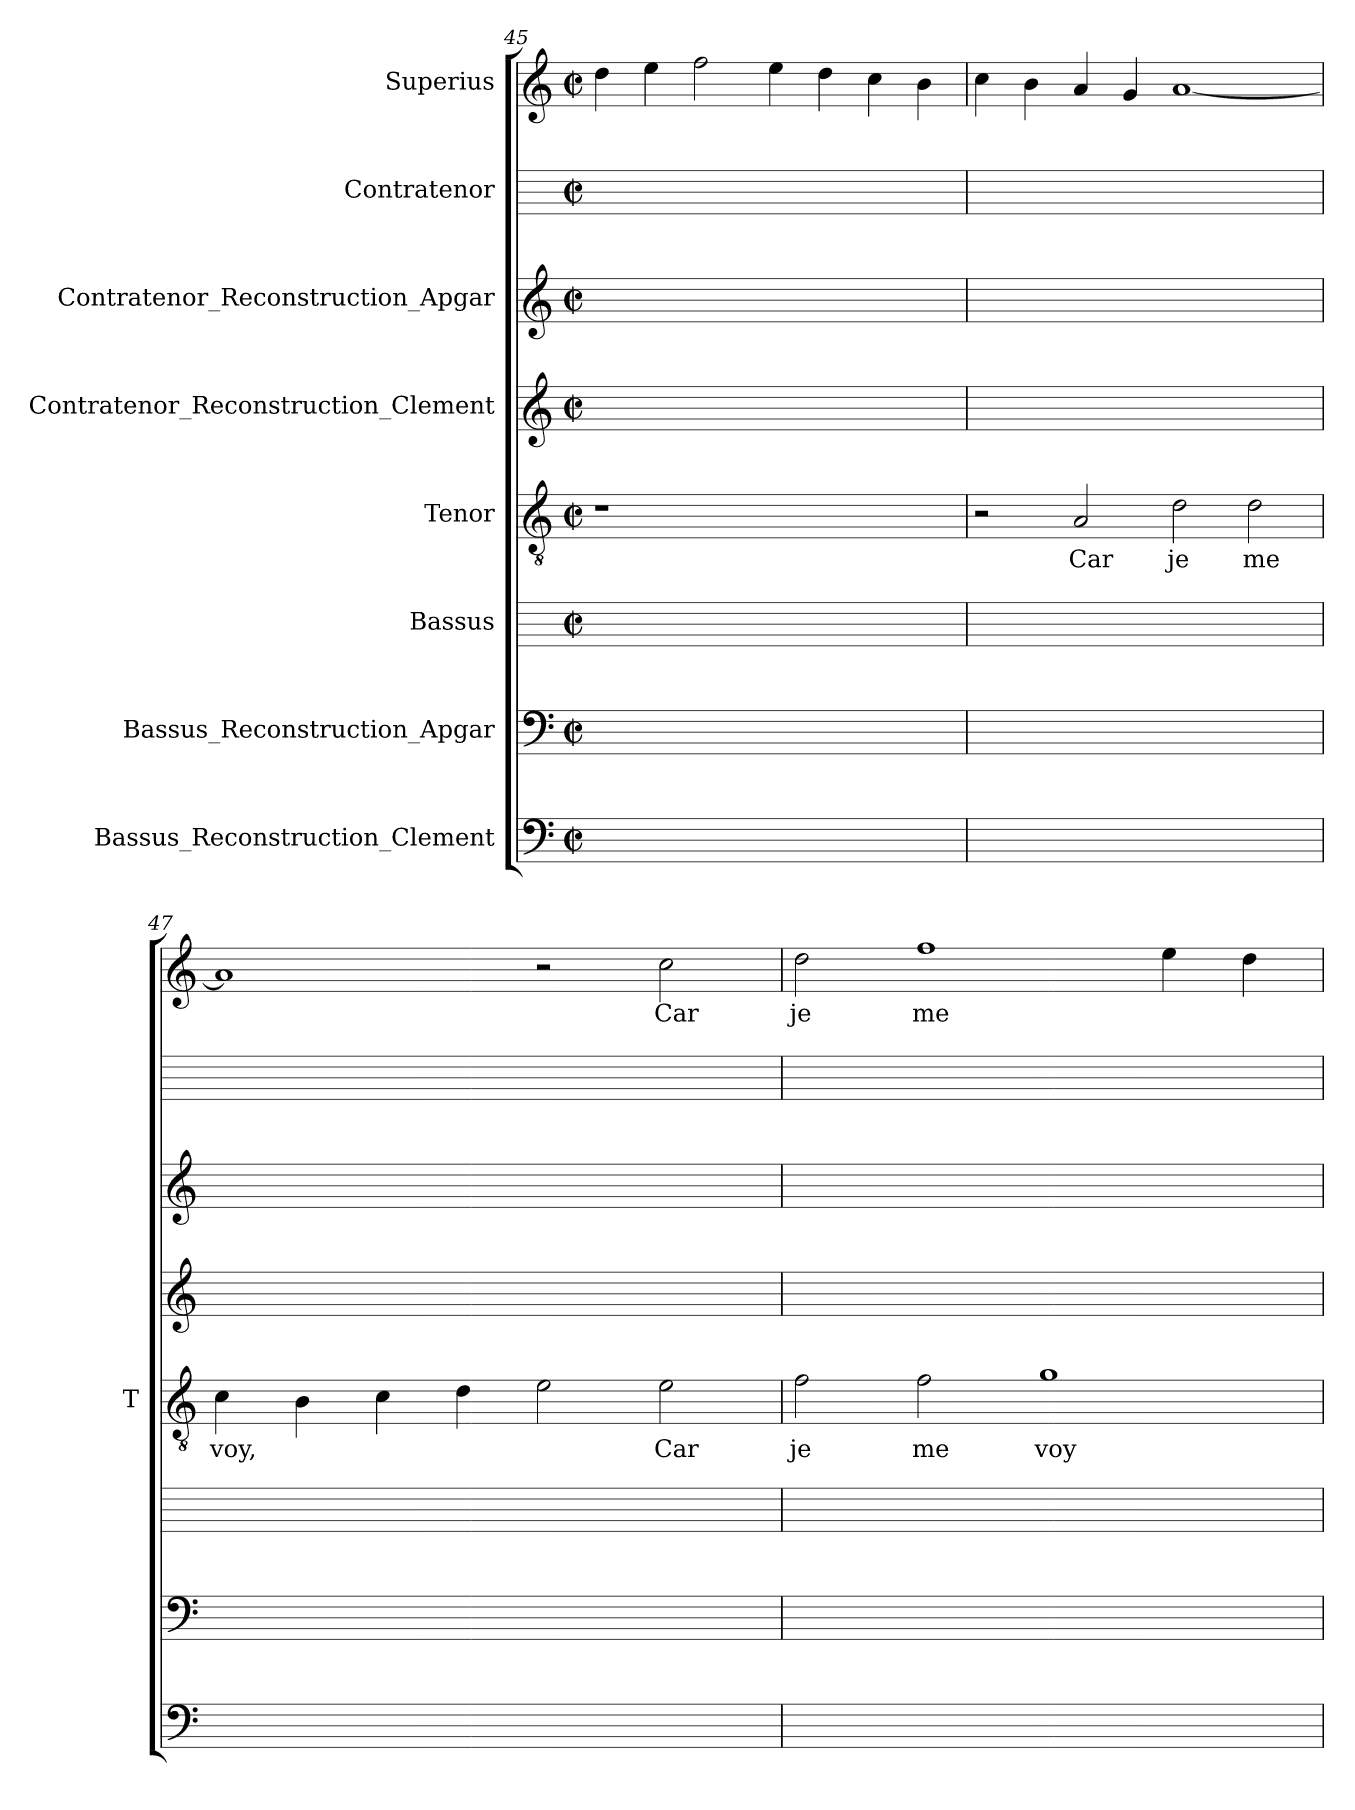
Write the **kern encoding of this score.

**kern	**kern	**kern	**kern	**text	**kern	**kern	**kern	**kern	**text
*part8	*part7	*part6	*part5	*part5	*part4	*part3	*part2	*part1	*part1
*staff8	*staff7	*staff6	*staff5	*staff5	*staff4	*staff3	*staff2	*staff1	*staff1
*I"Bassus_Reconstruction_Clement	*I"Bassus_Reconstruction_Apgar	*I"Bassus	*I"Tenor	*	*I"Contratenor_Reconstruction_Clement	*I"Contratenor_Reconstruction_Apgar	*I"Contratenor	*I"Superius	*
*	*	*	*I'T	*	*	*	*	*	*
*clefF4	*clefF4	*	*clefGv2	*	*clefG2	*clefG2	*	*clefG2	*
*k[]	*k[]	*	*k[]	*	*k[]	*k[]	*	*k[]	*
*C:	*C:	*	*C:	*	*C:	*C:	*	*C:	*
*M2/2	*M2/2	*M2/2	*M2/2	*	*M2/2	*M2/2	*M2/2	*M2/2	*
*met(c|)	*met(c|)	*met(c|)	*met(c|)	*	*met(c|)	*met(c|)	*met(c|)	*met(c|)	*
=45	=45	=45	=45	=45	=45	=45	=45	=45	=45
0ryy	0ryy	0ryy	1r	.	0ryy	0ryy	0ryy	4dd	.
.	.	.	.	.	.	.	.	4ee	.
.	.	.	.	.	.	.	.	2ff	.
.	.	.	1ryy	.	.	.	.	4ee	.
.	.	.	.	.	.	.	.	4dd	.
.	.	.	.	.	.	.	.	4cc	.
.	.	.	.	.	.	.	.	4b	.
=46	=46	=46	=46	=46	=46	=46	=46	=46	=46
0ryy	0ryy	0ryy	2r	.	0ryy	0ryy	0ryy	4cc	.
.	.	.	.	.	.	.	.	4b	.
.	.	.	2A	-Car	.	.	.	4a	.
.	.	.	.	.	.	.	.	4g	.
.	.	.	2d	-je	.	.	.	[1a	.
.	.	.	2d	-me	.	.	.	.	.
=47	=47	=47	=47	=47	=47	=47	=47	=47	=47
0ryy	0ryy	0ryy	4c	-voy,	0ryy	0ryy	0ryy	1a]	.
.	.	.	4B	.	.	.	.	.	.
.	.	.	4c	.	.	.	.	.	.
.	.	.	4d	.	.	.	.	.	.
.	.	.	2e	.	.	.	.	2r	.
.	.	.	2e	-Car	.	.	.	2cc	-Car
=48	=48	=48	=48	=48	=48	=48	=48	=48	=48
0ryy	0ryy	0ryy	2f	-je	0ryy	0ryy	0ryy	2dd	-je
.	.	.	2f	-me	.	.	.	1ff	-me
.	.	.	1g	-voy	.	.	.	.	.
.	.	.	.	.	.	.	.	4ee	.
.	.	.	.	.	.	.	.	4dd	.
=	=	=	=	=	=	=	=	=	=
*-	*-	*-	*-	*-	*-	*-	*-	*-	*-
